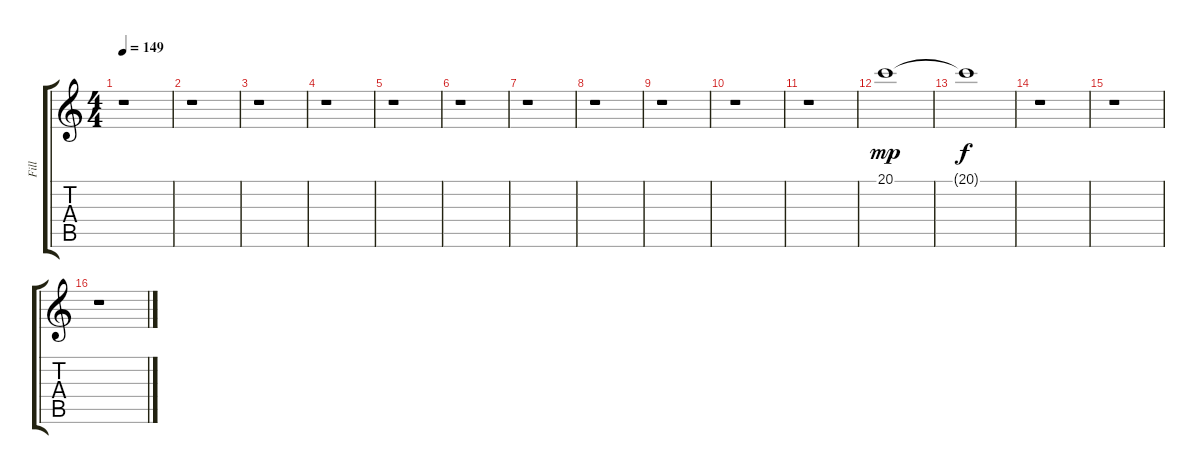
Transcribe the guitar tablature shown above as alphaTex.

\track ("Fill" "Fill") {instrument pad2warm}
\staff {score tabs}
\tuning (E4 B3 G3 D3 A2 E2) {hide}
\ts (4 4)
\tempo 149
\clef g2
\ks c
r.1{dy f} |
r.1 |
r.1 |
r.1 |
r.1 |
r.1 |
r.1 |
r.1 |
r.1 |
r.1 |
r.1 |
20.1.1{dy mp} |
20.1{t}.1{dy f} |
r.1 |
r.1 |
r.1
